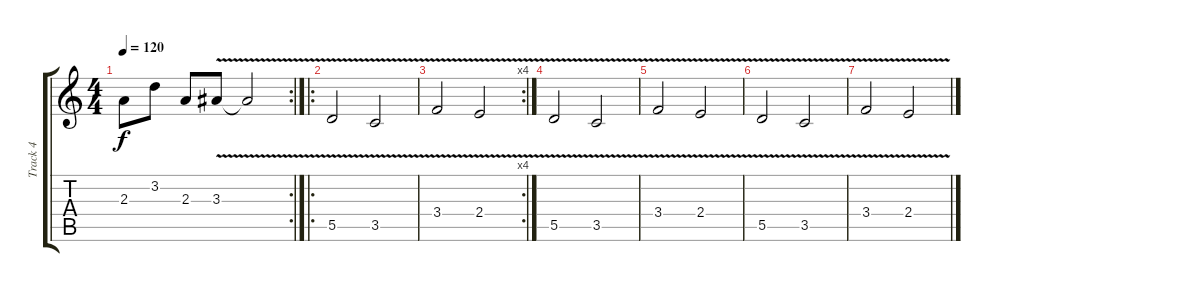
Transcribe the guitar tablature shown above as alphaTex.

\track ("Track 4" "Track 4") {instrument violin}
\staff {score tabs}
\tuning (E5 B4 G4 D4 A3 E3) {hide}
\rc 2
\ts (4 4)
\tempo 120
\clef g2
\ks c
2.3.8{dy f} 3.2.8 2.3.8 3.3{v}.8 3.3{t}.2 |
\ro
5.5{v}.2 3.5{v}.2 |
\rc 4
3.4{v}.2 2.4{v}.2 |
5.5{v}.2 3.5{v}.2 |
3.4{v}.2 2.4{v}.2 |
5.5{v}.2 3.5{v}.2 |
3.4{v}.2 2.4{v}.2
